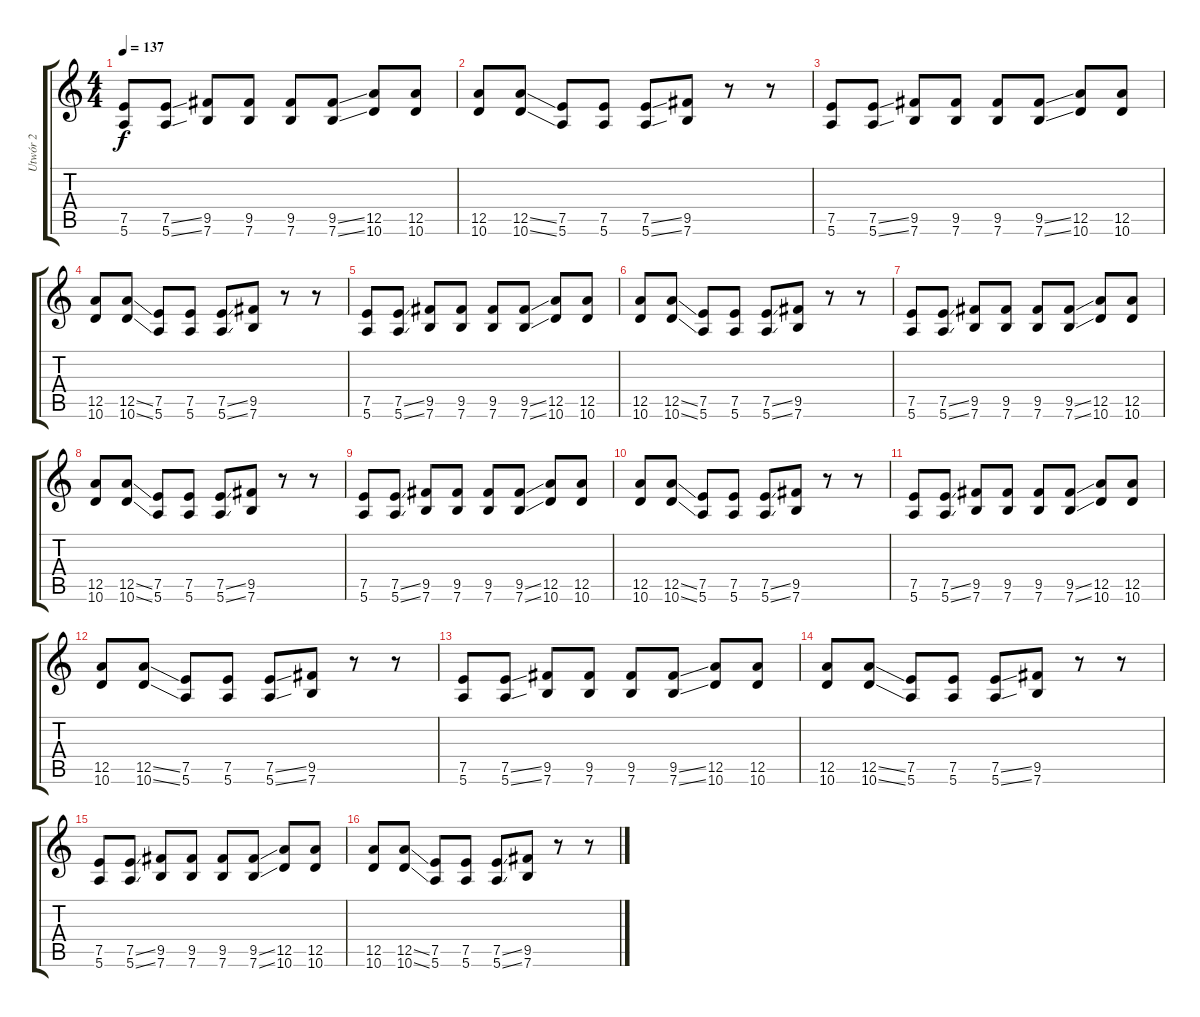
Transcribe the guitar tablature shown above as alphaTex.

\track ("Utwór 2" "Utwór 2") {instrument electricguitarclean}
\staff {score tabs}
\tuning (E4 B3 G3 D3 A2 E2) {hide}
\ts (4 4)
\tempo 137
\clef g2
\ks c
(7.5 5.6).8{dy f} (7.5{ss} 5.6{ss}).8 (9.5 7.6).8 (9.5 7.6).8 (9.5 7.6).8 (9.5{ss} 7.6{ss}).8 (12.5 10.6).8 (12.5 10.6).8 |
(12.5 10.6).8 (12.5{ss} 10.6{ss}).8 (7.5 5.6).8 (7.5 5.6).8 (7.5{ss} 5.6{ss}).8 (9.5 7.6).8 r.8 r.8 |
(7.5 5.6).8 (7.5{ss} 5.6{ss}).8 (9.5 7.6).8 (9.5 7.6).8 (9.5 7.6).8 (9.5{ss} 7.6{ss}).8 (12.5 10.6).8 (12.5 10.6).8 |
(12.5 10.6).8 (12.5{ss} 10.6{ss}).8 (7.5 5.6).8 (7.5 5.6).8 (7.5{ss} 5.6{ss}).8 (9.5 7.6).8 r.8 r.8 |
(7.5 5.6).8 (7.5{ss} 5.6{ss}).8 (9.5 7.6).8 (9.5 7.6).8 (9.5 7.6).8 (9.5{ss} 7.6{ss}).8 (12.5 10.6).8 (12.5 10.6).8 |
(12.5 10.6).8 (12.5{ss} 10.6{ss}).8 (7.5 5.6).8 (7.5 5.6).8 (7.5{ss} 5.6{ss}).8 (9.5 7.6).8 r.8 r.8 |
(7.5 5.6).8 (7.5{ss} 5.6{ss}).8 (9.5 7.6).8 (9.5 7.6).8 (9.5 7.6).8 (9.5{ss} 7.6{ss}).8 (12.5 10.6).8 (12.5 10.6).8 |
(12.5 10.6).8 (12.5{ss} 10.6{ss}).8 (7.5 5.6).8 (7.5 5.6).8 (7.5{ss} 5.6{ss}).8 (9.5 7.6).8 r.8 r.8 |
(7.5 5.6).8 (7.5{ss} 5.6{ss}).8 (9.5 7.6).8 (9.5 7.6).8 (9.5 7.6).8 (9.5{ss} 7.6{ss}).8 (12.5 10.6).8 (12.5 10.6).8 |
(12.5 10.6).8 (12.5{ss} 10.6{ss}).8 (7.5 5.6).8 (7.5 5.6).8 (7.5{ss} 5.6{ss}).8 (9.5 7.6).8 r.8 r.8 |
(7.5 5.6).8 (7.5{ss} 5.6{ss}).8 (9.5 7.6).8 (9.5 7.6).8 (9.5 7.6).8 (9.5{ss} 7.6{ss}).8 (12.5 10.6).8 (12.5 10.6).8 |
(12.5 10.6).8 (12.5{ss} 10.6{ss}).8 (7.5 5.6).8 (7.5 5.6).8 (7.5{ss} 5.6{ss}).8 (9.5 7.6).8 r.8 r.8 |
(7.5 5.6).8 (7.5{ss} 5.6{ss}).8 (9.5 7.6).8 (9.5 7.6).8 (9.5 7.6).8 (9.5{ss} 7.6{ss}).8 (12.5 10.6).8 (12.5 10.6).8 |
(12.5 10.6).8 (12.5{ss} 10.6{ss}).8 (7.5 5.6).8 (7.5 5.6).8 (7.5{ss} 5.6{ss}).8 (9.5 7.6).8 r.8 r.8 |
(7.5 5.6).8 (7.5{ss} 5.6{ss}).8 (9.5 7.6).8 (9.5 7.6).8 (9.5 7.6).8 (9.5{ss} 7.6{ss}).8 (12.5 10.6).8 (12.5 10.6).8 |
(12.5 10.6).8 (12.5{ss} 10.6{ss}).8 (7.5 5.6).8 (7.5 5.6).8 (7.5{ss} 5.6{ss}).8 (9.5 7.6).8 r.8 r.8
